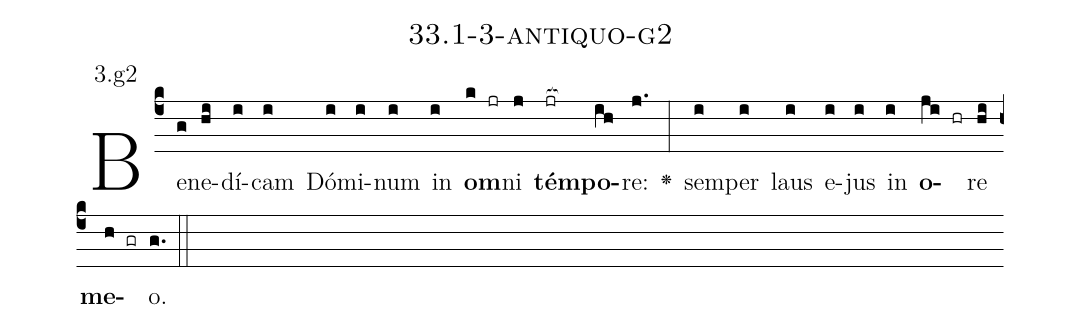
name: 33.1-3-antiquo-g2;
annotation: 3.g2;
%%
(c4)Be(g)ne(hi)dí(i)cam(i) Dó(i)mi(i)num(i) in(i) <b>om</b>(k jr)ni(j) <b>tém</b>(jr[ocb:1{])<b>po</b>(ih[ocb:0}])re:(j.) <v>\greheightstar</v>(:) sem(i)per(i) laus(i) e(i)jus(i) in(i) <b>o</b>(ji hr)re(hi) <b>me</b>(h gr)o.(g.) (::)


%E(i) u(i) o(ji) u(hi) a(h) e.(g.) (::)
